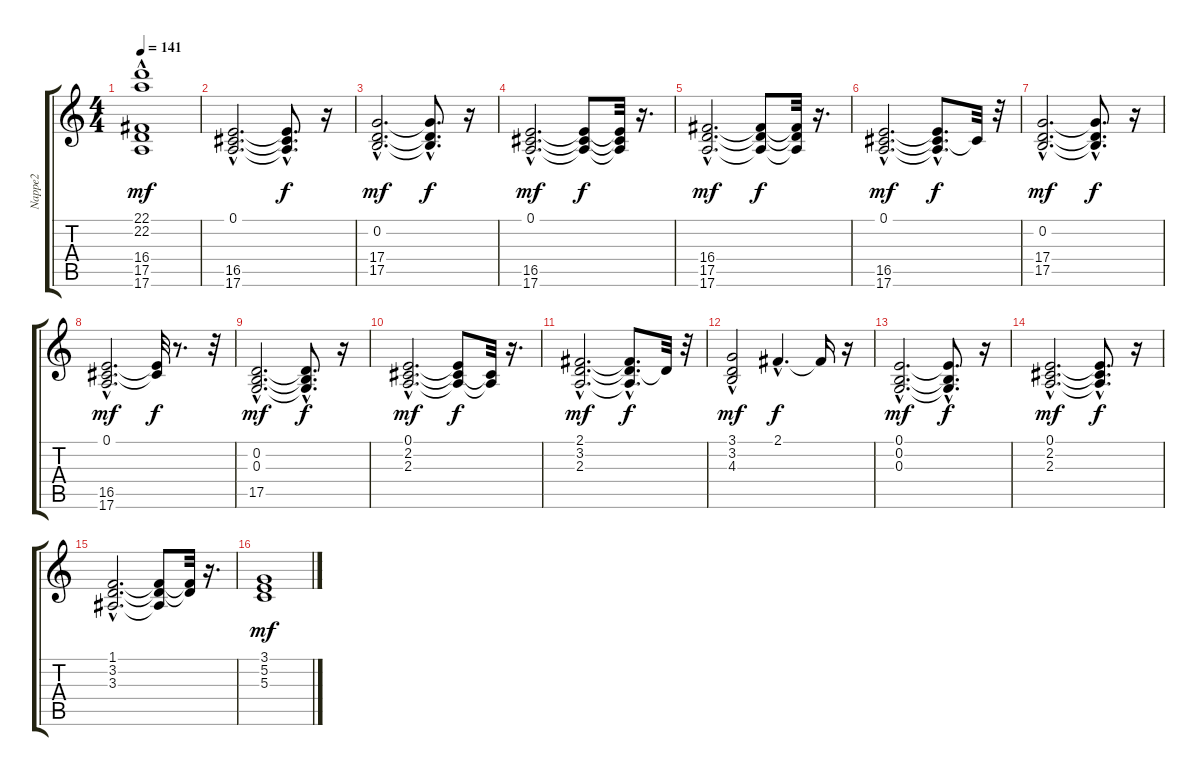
\track ("Nappe2" "Nappe2") {instrument stringensemble1}
\staff {score tabs}
\tuning (E4 B3 G3 D3 A2 E2) {hide}
\ts (4 4)
\tempo 141
\clef g2
\ks c
(22.1 22.2 16.4{hac} 17.5{hac} 17.6{hac}).1{dy mf} |
(0.1{hac} 16.5{hac} 17.6{hac}).2{d} (0.1{hac t} 16.5{t} 17.6{t}).8{d dy f} r.16 |
(0.2{hac} 17.4{hac} 17.5{hac}).2{d dy mf} (0.2{hac t} 17.4{hac t} 17.5{hac t}).8{d dy f} r.16 |
(0.1{hac} 16.5{hac} 17.6{hac}).2{d dy mf} (0.1{t} 16.5{t} 17.6{t}).8{dy f} (0.1{t} 16.5{t} 17.6{t}).32 r.16{d} |
(16.4{hac} 17.5{hac} 17.6{hac}).2{d dy mf} (16.4{t} 17.5{t} 17.6{t}).8{dy f} (16.4{t} 17.5{t} 17.6{t}).32 r.16{d} |
(0.1{hac} 16.5{hac} 17.6{hac}).2{d dy mf} (0.1{hac t} 16.5{hac t} 17.6{hac t}).8{d dy f} 16.5{t}.32 r.32 |
(0.2{hac} 17.4{hac} 17.5{hac}).2{d dy mf} (0.2{hac t} 17.4{hac t} 17.5{hac t}).8{d dy f} r.16 |
(0.1{hac} 16.5{hac} 17.6{hac}).2{d dy mf} (0.1{t} 16.5{t}).32{dy f} r.8{d} r.32 |
(0.2{hac} 0.3{hac} 17.5{hac}).2{d dy mf} (0.2{hac t} 0.3{hac t} 17.5{hac t}).8{d dy f} r.16 |
(0.1{hac} 2.2{hac} 2.3{hac}).2{d dy mf} (0.1{t} 2.2{t} 2.3{t}).8{dy f} (2.2{t} 2.3{t}).32 r.16{d} |
(2.1{hac} 3.2{hac} 2.3{hac}).2{d dy mf} (2.1{hac t} 3.2{hac t} 2.3{hac t}).8{d dy f} 3.2{t}.32 r.32 |
(3.1{hac} 3.2{hac} 4.3{hac}).2{dy mf} 2.1{hac}.4{d dy f} 2.1{t}.16 r.16 |
(0.1{hac} 0.2{hac} 0.3{hac}).2{d dy mf} (0.1{hac t} 0.2{t} 0.3{t}).8{d dy f} r.16 |
(0.1{hac} 2.2{hac} 2.3{hac}).2{d dy mf} (0.1{hac t} 2.2{hac t} 2.3{t}).8{d dy f} r.16 |
(1.1{hac} 3.2{hac} 3.3{hac}).2{d} (1.1{t} 3.2{t} 3.3{t}).8 (1.1{t} 3.2{t}).32 r.16{d} |
(3.1 5.2 5.3).1{dy mf}
